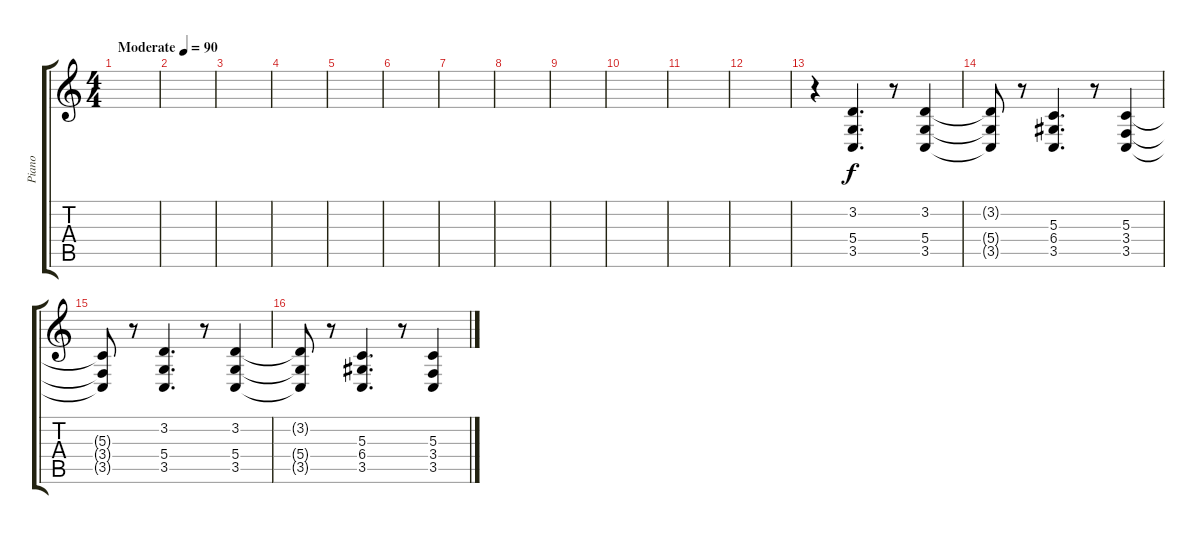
\track ("Piano" "Piano") {instrument acousticgrandpiano}
\staff {score tabs}
\tuning (E4 B3 G3 D3 A2 E2) {hide}
\ts (4 4)
\tempo (90 "Moderate")
\clef g2
\ks c
|
|
|
|
|
|
|
|
|
|
|
|
r.4 (3.2 5.4 3.5).4{d} r.8 (3.2 5.4 3.5).4 |
(3.2{t} 5.4{t} 3.5{t}).8 r.8 (5.3 6.4 3.5).4{d} r.8 (5.3 3.4 3.5).4 |
(5.3{t} 3.4{t} 3.5{t}).8 r.8 (3.2 5.4 3.5).4{d} r.8 (3.2 5.4 3.5).4 |
(3.2{t} 5.4{t} 3.5{t}).8 r.8 (5.3 6.4 3.5).4{d} r.8 (5.3 3.4 3.5).4
